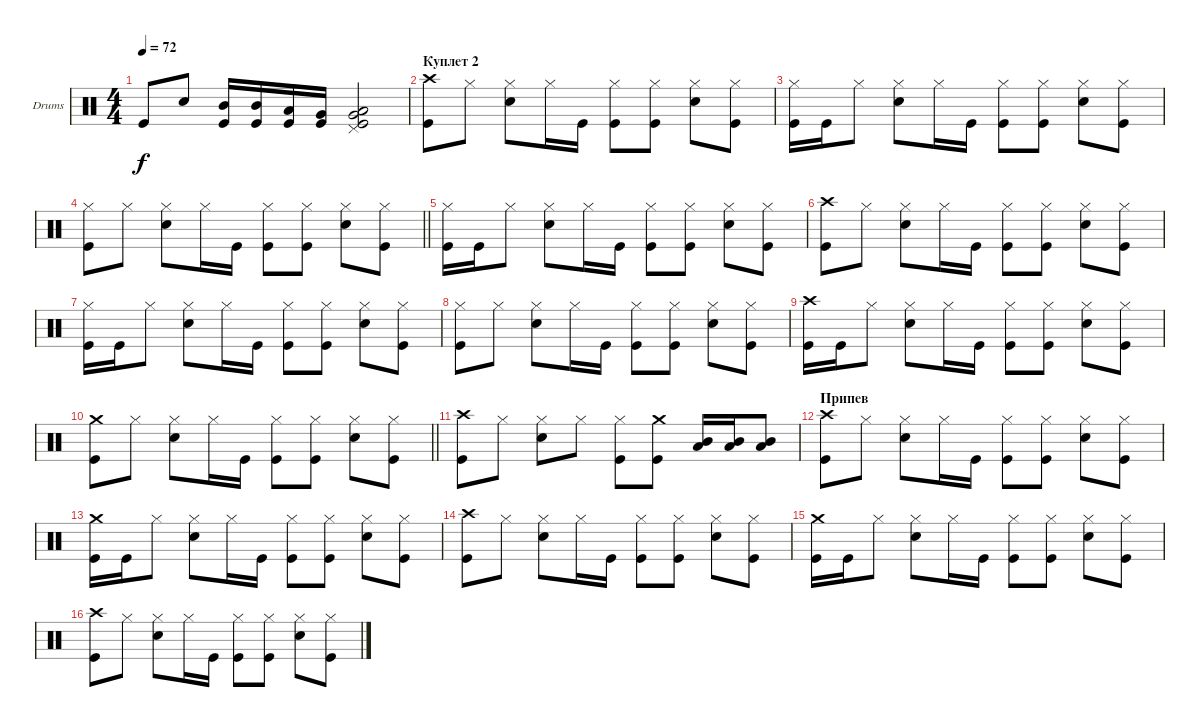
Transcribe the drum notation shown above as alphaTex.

\bracketExtendMode groupsimilarinstruments
\firstSystemTrackNameOrientation horizontal
\otherSystemsTrackNameOrientation horizontal
\track ("Барабаны" "Drums") {instrument percussion}
\staff {score}
\articulation defaults
\ts (4 4)
\tempo 72
\clef neutral
\ks c "Kick (hit)".8{dy f} "Snare (hit) 2".8
("Mid Tom (hit)" "Kick (hit)").16 ("Mid Tom (hit)" "Kick (hit)").16 ("Low Tom (hit)" "Kick (hit)").16 ("Very Low Tom (hit)" "Kick (hit)").16 ("Pedal Hi-Hat (hit)" "Low Tom (hit)" "Very Low Tom (hit)" "Kick (hit)").2 |
\section ("" "Куплет 2")
("Crash high (hit)" "Kick (hit)").8 "Hi-Hat (closed)".8 ("Hi-Hat (closed)" "Snare (hit) 2").8 "Hi-Hat (closed)".16 "Kick (hit)".16 ("Hi-Hat (closed)" "Kick (hit)").8 ("Hi-Hat (closed)" "Kick (hit)").8 ("Hi-Hat (closed)" "Snare (hit) 2").8 ("Hi-Hat (closed)" "Kick (hit)").8 |
("Hi-Hat (closed)" "Kick (hit)").16 "Kick (hit)".16 "Hi-Hat (closed)".8 ("Hi-Hat (closed)" "Snare (hit) 2").8 "Hi-Hat (closed)".16 "Kick (hit)".16 ("Hi-Hat (closed)" "Kick (hit)").8 ("Hi-Hat (closed)" "Kick (hit)").8 ("Hi-Hat (closed)" "Snare (hit) 2").8 ("Hi-Hat (closed)" "Kick (hit)").8 |
\barLineRight lightlight
("Hi-Hat (closed)" "Kick (hit)").8 "Hi-Hat (closed)".8 ("Hi-Hat (closed)" "Snare (hit) 2").8 "Hi-Hat (closed)".16 "Kick (hit)".16 ("Hi-Hat (closed)" "Kick (hit)").8 ("Hi-Hat (closed)" "Kick (hit)").8 ("Hi-Hat (closed)" "Snare (hit) 2").8 ("Hi-Hat (closed)" "Kick (hit)").8 |
("Hi-Hat (closed)" "Kick (hit)").16 "Kick (hit)".16 "Hi-Hat (closed)".8 ("Hi-Hat (closed)" "Snare (hit) 2").8 "Hi-Hat (closed)".16 "Kick (hit)".16 ("Hi-Hat (closed)" "Kick (hit)").8 ("Hi-Hat (closed)" "Kick (hit)").8 ("Hi-Hat (closed)" "Snare (hit) 2").8 ("Hi-Hat (closed)" "Kick (hit)").8 |
("Crash high (hit)" "Kick (hit)").8 "Hi-Hat (closed)".8 ("Hi-Hat (closed)" "Snare (hit) 2").8 "Hi-Hat (closed)".16 "Kick (hit)".16 ("Hi-Hat (closed)" "Kick (hit)").8 ("Hi-Hat (closed)" "Kick (hit)").8 ("Hi-Hat (closed)" "Snare (hit) 2").8 ("Hi-Hat (closed)" "Kick (hit)").8 |
("Hi-Hat (closed)" "Kick (hit)").16 "Kick (hit)".16 "Hi-Hat (closed)".8 ("Hi-Hat (closed)" "Snare (hit) 2").8 "Hi-Hat (closed)".16 "Kick (hit)".16 ("Hi-Hat (closed)" "Kick (hit)").8 ("Hi-Hat (closed)" "Kick (hit)").8 ("Hi-Hat (closed)" "Snare (hit) 2").8 ("Hi-Hat (closed)" "Kick (hit)").8 |
("Hi-Hat (closed)" "Kick (hit)").8 "Hi-Hat (closed)".8 ("Hi-Hat (closed)" "Snare (hit) 2").8 "Hi-Hat (closed)".16 "Kick (hit)".16 ("Hi-Hat (closed)" "Kick (hit)").8 ("Hi-Hat (closed)" "Kick (hit)").8 ("Hi-Hat (closed)" "Snare (hit) 2").8 ("Hi-Hat (closed)" "Kick (hit)").8 |
("Crash high (hit)" "Kick (hit)").16 "Kick (hit)".16 "Hi-Hat (closed)".8 ("Hi-Hat (closed)" "Snare (hit) 2").8 "Hi-Hat (closed)".16 "Kick (hit)".16 ("Hi-Hat (closed)" "Kick (hit)").8 ("Hi-Hat (closed)" "Kick (hit)").8 ("Hi-Hat (closed)" "Snare (hit) 2").8 ("Hi-Hat (closed)" "Kick (hit)").8 |
\barLineRight lightlight
("Crash medium (hit)" "Kick (hit)").8 "Hi-Hat (closed)".8 ("Hi-Hat (closed)" "Snare (hit) 2").8 "Hi-Hat (closed)".16 "Kick (hit)".16 ("Hi-Hat (closed)" "Kick (hit)").8 ("Hi-Hat (closed)" "Kick (hit)").8 ("Hi-Hat (closed)" "Snare (hit) 2").8 ("Hi-Hat (closed)" "Kick (hit)").8 |
("Crash high (hit)" "Kick (hit)").8 "Hi-Hat (closed)".8 ("Hi-Hat (closed)" "Snare (hit) 2").8 "Hi-Hat (closed)".8 ("Hi-Hat (closed)" "Kick (hit)").8 ("Crash medium (hit)" "Kick (hit)").8 ("Mid Tom (hit)" "Low Tom (hit)").16 ("Mid Tom (hit)" "Low Tom (hit)").16 ("Mid Tom (hit)" "Low Tom (hit)").8 |
\section ("" "Припев")
("Crash high (hit)" "Kick (hit)").8 "Hi-Hat (closed)".8 ("Hi-Hat (closed)" "Snare (hit) 2").8 "Hi-Hat (closed)".16 "Kick (hit)".16 ("Hi-Hat (closed)" "Kick (hit)").8 ("Hi-Hat (closed)" "Kick (hit)").8 ("Hi-Hat (closed)" "Snare (hit) 2").8 ("Hi-Hat (closed)" "Kick (hit)").8 |
("Crash medium (hit)" "Kick (hit)").16 "Kick (hit)".16 "Hi-Hat (closed)".8 ("Hi-Hat (closed)" "Snare (hit) 2").8 "Hi-Hat (closed)".16 "Kick (hit)".16 ("Hi-Hat (closed)" "Kick (hit)").8 ("Hi-Hat (closed)" "Kick (hit)").8 ("Hi-Hat (closed)" "Snare (hit) 2").8 ("Hi-Hat (closed)" "Kick (hit)").8 |
("Crash high (hit)" "Kick (hit)").8 "Hi-Hat (closed)".8 ("Hi-Hat (closed)" "Snare (hit) 2").8 "Hi-Hat (closed)".16 "Kick (hit)".16 ("Hi-Hat (closed)" "Kick (hit)").8 ("Hi-Hat (closed)" "Kick (hit)").8 ("Hi-Hat (closed)" "Snare (hit) 2").8 ("Hi-Hat (closed)" "Kick (hit)").8 |
("Crash medium (hit)" "Kick (hit)").16 "Kick (hit)".16 "Hi-Hat (closed)".8 ("Hi-Hat (closed)" "Snare (hit) 2").8 "Hi-Hat (closed)".16 "Kick (hit)".16 ("Hi-Hat (closed)" "Kick (hit)").8 ("Hi-Hat (closed)" "Kick (hit)").8 ("Hi-Hat (closed)" "Snare (hit) 2").8 ("Hi-Hat (closed)" "Kick (hit)").8 |
("Crash high (hit)" "Kick (hit)").8 "Hi-Hat (closed)".8 ("Hi-Hat (closed)" "Snare (hit) 2").8 "Hi-Hat (closed)".16 "Kick (hit)".16 ("Hi-Hat (closed)" "Kick (hit)").8 ("Hi-Hat (closed)" "Kick (hit)").8 ("Hi-Hat (closed)" "Snare (hit) 2").8 ("Hi-Hat (closed)" "Kick (hit)").8
